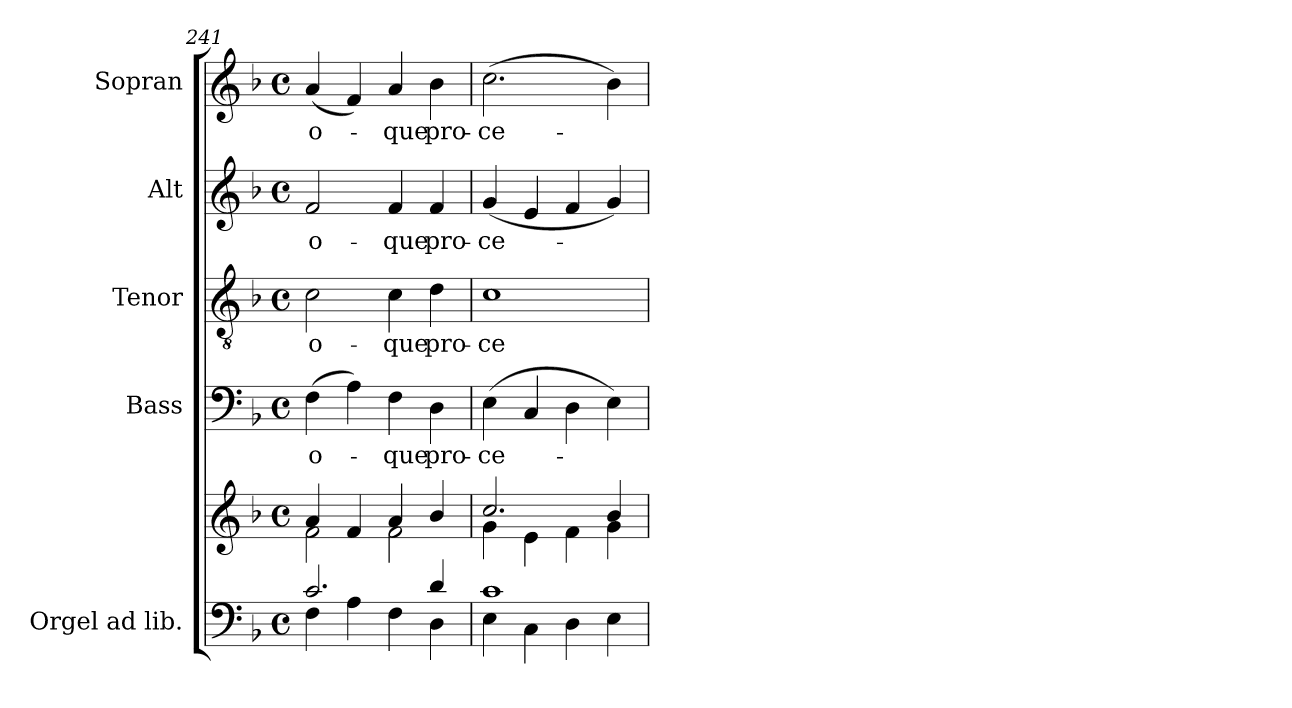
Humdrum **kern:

**kern	**kern	**kern	**text	**kern	**text	**kern	**text	**kern	**text
*part5	*part5	*part4	*part4	*part3	*part3	*part2	*part2	*part1	*part1
*staff6	*staff5	*staff4	*staff4	*staff3	*staff3	*staff2	*staff2	*staff1	*staff1
*I"Orgel ad lib.	*	*I"Bass	*	*I"Tenor	*	*I"Alt	*	*I"Sopran	*
*	*	*I'B.	*	*I'T.	*	*I'A.	*	*I'S.	*
*clefF4	*clefG2	*clefF4	*	*clefGv2	*	*clefG2	*	*clefG2	*
*k[b-]	*k[b-]	*k[b-]	*	*k[b-]	*	*k[b-]	*	*k[b-]	*
*F:	*F:	*F:	*	*F:	*	*F:	*	*F:	*
*M4/4	*M4/4	*M4/4	*	*M4/4	*	*M4/4	*	*M4/4	*
*met(c)	*met(c)	*met(c)	*	*met(c)	*	*met(c)	*	*met(c)	*
=241	=241	=241	=241	=241	=241	=241	=241	=241	=241
*^	*^	*	*	*	*	*	*	*	*
!	!	!	!	!	!LO:LY:b	!	!LO:LY:b	!	!LO:LY:b	!	!LO:LY:b
2.c/	4F\	4a/	2f\	(>4F\	-o-	2c\	-o-	2f/	-o-	(<4a/	-o-
.	4A\	4f/	.	4A\)	.	.	.	.	.	4f/)	.
!	!	!	!	!	!LO:LY:b	!	!LO:LY:b	!	!LO:LY:b	!	!LO:LY:b
.	4F\	4a/	2f\	4F\	-que	4c\	-que	4f/	-que	4a/	-que
!	!	!	!	!	!LO:LY:b	!	!LO:LY:b	!	!LO:LY:b	!	!LO:LY:b
4d/	4D\	4b-/	.	4D\	pro-	4d\	pro-	4f/	pro-	4b-\	pro-
!!LO:LB:g=z
=242	=242	=242	=242	=242	=242	=242	=242	=242	=242	=242	=242
!	!	!	!	!	!LO:LY:b	!	!LO:LY:b	!	!LO:LY:b	!	!LO:LY:b
1c	4E\	2.cc/	4g\	(>4E\	-ce-	1c	-ce-	(<4g/	-ce-	(>2.cc\	-ce-
.	4C\	.	4e\	4C/	.	.	.	4e/	.	.	.
.	4D\	.	4f\	4D\	.	.	.	4f/	.	.	.
.	4E\	4b-/	4g\	4E\)	.	.	.	4g/)	.	4b-\)	.
*v	*v	*	*	*	*	*	*	*	*	*	*
*	*v	*v	*	*	*	*	*	*	*	*
=	=	=	=	=	=	=	=	=	=
*-	*-	*-	*-	*-	*-	*-	*-	*-	*-
